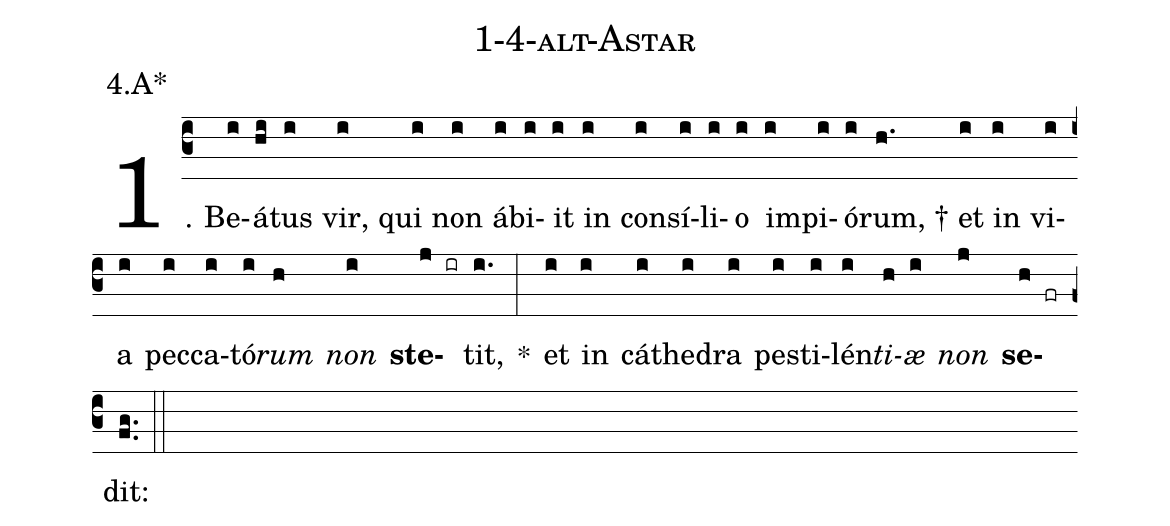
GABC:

name: 1-4-alt-Astar;
annotation: 4.A*;
%%
(c3)1. Be(i)á(hi)tus(i) vir,(i) qui(i) non(i) áb(i)i(i)it(i) in(i) con(i)sí(i)li(i)o(i) im(i)pi(i)ó(i)rum, †(h.) et(i) in(i) vi(i)a(i) pec(i)ca(i)tó(i)<i>rum</i>(h) <i>non</i>(i) <b>ste</b>(j ir)tit,(i.) *(:) et(i) in(i) cá(i)the(i)dra(i) pes(i)ti(i)lén(i)<i>ti</i>(h)<i>æ</i>(i) <i>non</i>(j) <b>se</b>(h fr)dit:(fg..) (::)
